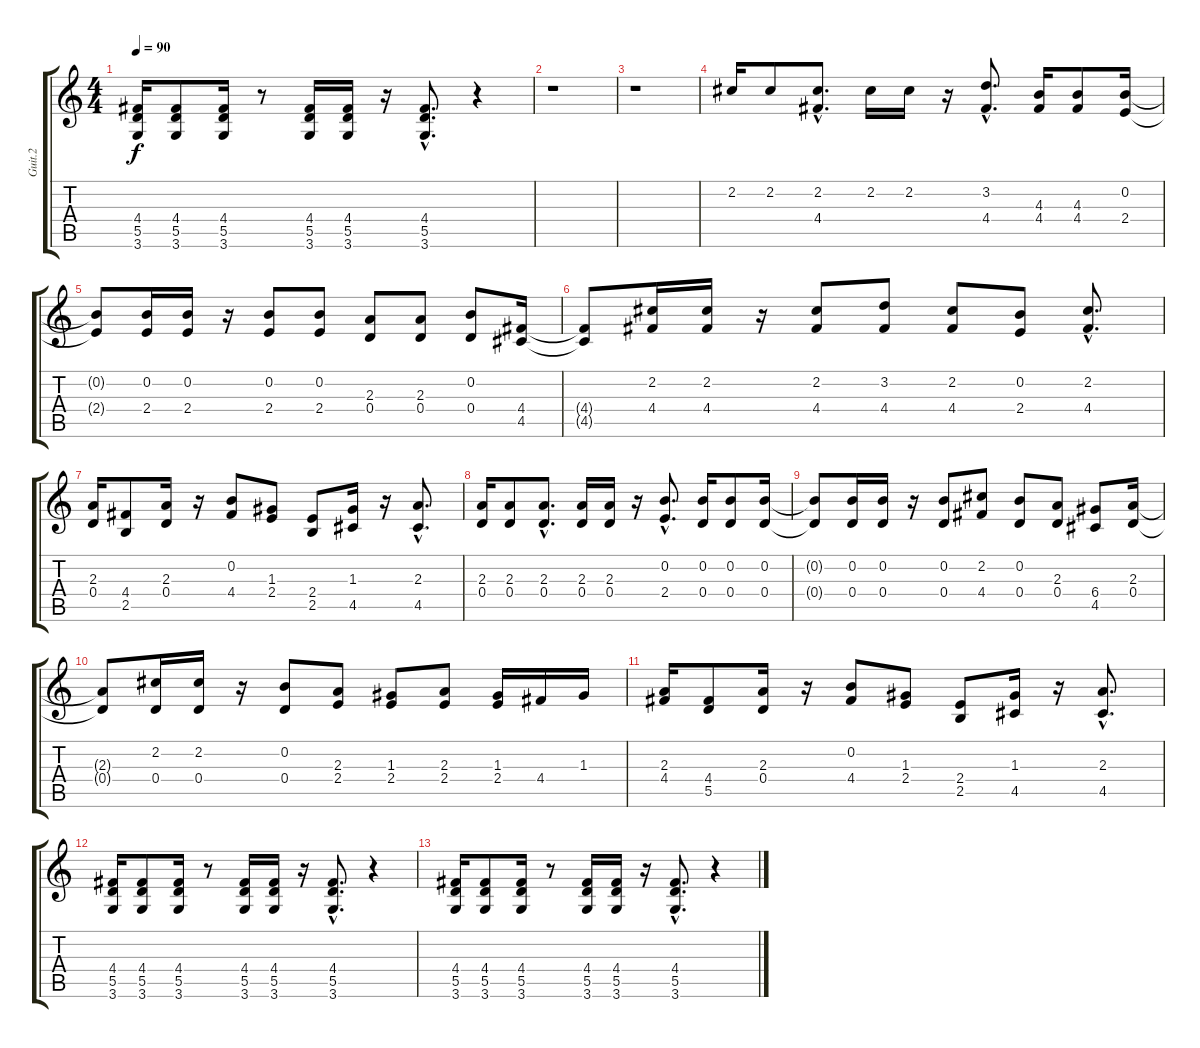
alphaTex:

\track ("Guit.2" "Guit.2") {instrument distortionguitar}
\staff {score tabs}
\tuning (E4 B3 G3 D3 A2 E2) {hide}
\ts (4 4)
\tempo 90
\clef g2
\ks c
(4.4 5.5 3.6).16{dy f} (4.4 5.5 3.6).8 (4.4 5.5 3.6).16 r.8 (4.4 5.5 3.6).16 (4.4 5.5 3.6).16 r.16 (4.4{hac} 5.5{hac} 3.6{hac}).8{d} r.4 |
r.1 |
r.1 |
2.2.16 2.2.8 (2.2{hac} 4.4{hac}).8{d} 2.2.16 2.2.16 r.16 (3.2{hac} 4.4{hac}).8{d} (4.3 4.4).16 (4.3 4.4).8 (0.2 2.4).16 |
(0.2{t} 2.4{t}).8 (0.2 2.4).16 (0.2 2.4).16 r.16 (0.2 2.4).8 (0.2 2.4).8 (2.3 0.4).8 (2.3 0.4).8 (0.2 0.4).8 (4.4 4.5).16 |
(4.4{t} 4.5{t}).8 (2.2 4.4).16 (2.2 4.4).16 r.16 (2.2 4.4).8 (3.2 4.4).8 (2.2 4.4).8 (0.2 2.4).8 (2.2{hac} 4.4{hac}).8{d} |
(2.3 0.4).16 (4.4 2.5).8 (2.3 0.4).16 r.16 (0.2 4.4).8 (1.3 2.4).8 (2.4 2.5).8 (1.3 4.5).16 r.16 (2.3{hac} 4.5{hac}).8{d} |
(2.3 0.4).16 (2.3 0.4).8 (2.3{hac} 0.4{hac}).8{d} (2.3 0.4).16 (2.3 0.4).16 r.16 (0.2{hac} 2.4{hac}).8{d} (0.2 0.4).16 (0.2 0.4).8 (0.2 0.4).16 |
(0.2{t} 0.4{t}).8 (0.2 0.4).16 (0.2 0.4).16 r.16 (0.2 0.4).8 (2.2 4.4).8 (0.2 0.4).8 (2.3 0.4).8 (6.4 4.5).8 (2.3 0.4).16 |
(2.3{t} 0.4{t}).8 (2.2 0.4).16 (2.2 0.4).16 r.16 (0.2 0.4).8 (2.3 2.4).8 (1.3 2.4).8 (2.3 2.4).8 (1.3 2.4).16 4.4.16 1.3.16 |
(2.3 4.4).16 (4.4 5.5).8 (2.3 0.4).16 r.16 (0.2 4.4).8 (1.3 2.4).8 (2.4 2.5).8 (1.3 4.5).16 r.16 (2.3{hac} 4.5{hac}).8{d} |
(4.4 5.5 3.6).16{volume 0} (4.4 5.5 3.6).8 (4.4 5.5 3.6).16 r.8 (4.4 5.5 3.6).16 (4.4 5.5 3.6).16 r.16 (4.4{hac} 5.5{hac} 3.6{hac}).8{d} r.4 |
(4.4 5.5 3.6).16 (4.4 5.5 3.6).8 (4.4 5.5 3.6).16 r.8 (4.4 5.5 3.6).16 (4.4 5.5 3.6).16 r.16 (4.4{hac} 5.5{hac} 3.6{hac}).8{d} r.4
